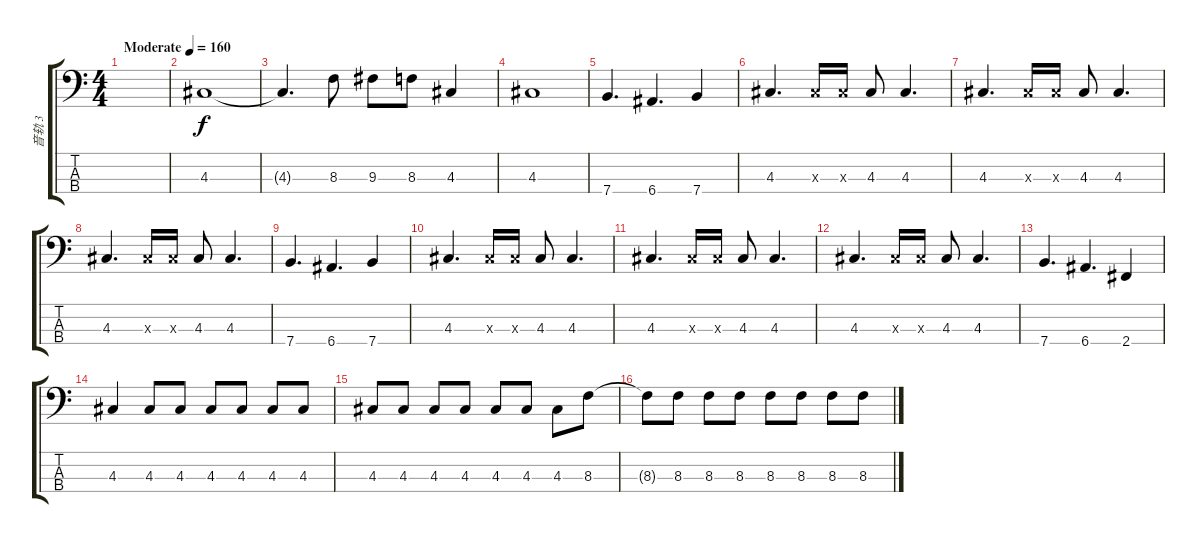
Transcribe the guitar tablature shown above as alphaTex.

\track ("音轨 3" "音轨 3") {instrument electricbassfinger}
\staff {score tabs}
\tuning (G2 D2 A1 E1) {hide}
\ts (4 4)
\tempo (160 "Moderate")
\clef f4
\ks c
|
4.3.1 |
4.3{t}.4{d} 8.3.8 9.3.8 8.3.8 4.3.4 |
4.3.1 |
7.4.4{d} 6.4.4{d} 7.4.4 |
4.3.4{d} 4.3{x}.16 4.3{x}.16 4.3.8 4.3.4{d} |
4.3.4{d} 4.3{x}.16 4.3{x}.16 4.3.8 4.3.4{d} |
4.3.4{d} 4.3{x}.16 4.3{x}.16 4.3.8 4.3.4{d} |
7.4.4{d} 6.4.4{d} 7.4.4 |
4.3.4{d} 4.3{x}.16 4.3{x}.16 4.3.8 4.3.4{d} |
4.3.4{d} 4.3{x}.16 4.3{x}.16 4.3.8 4.3.4{d} |
4.3.4{d} 4.3{x}.16 4.3{x}.16 4.3.8 4.3.4{d} |
7.4.4{d} 6.4.4{d} 2.4.4 |
4.3.4 4.3.8 4.3.8 4.3.8 4.3.8 4.3.8 4.3.8 |
4.3.8 4.3.8 4.3.8 4.3.8 4.3.8 4.3.8 4.3.8 8.3.8 |
8.3{t}.8 8.3.8 8.3.8 8.3.8 8.3.8 8.3.8 8.3.8 8.3.8
